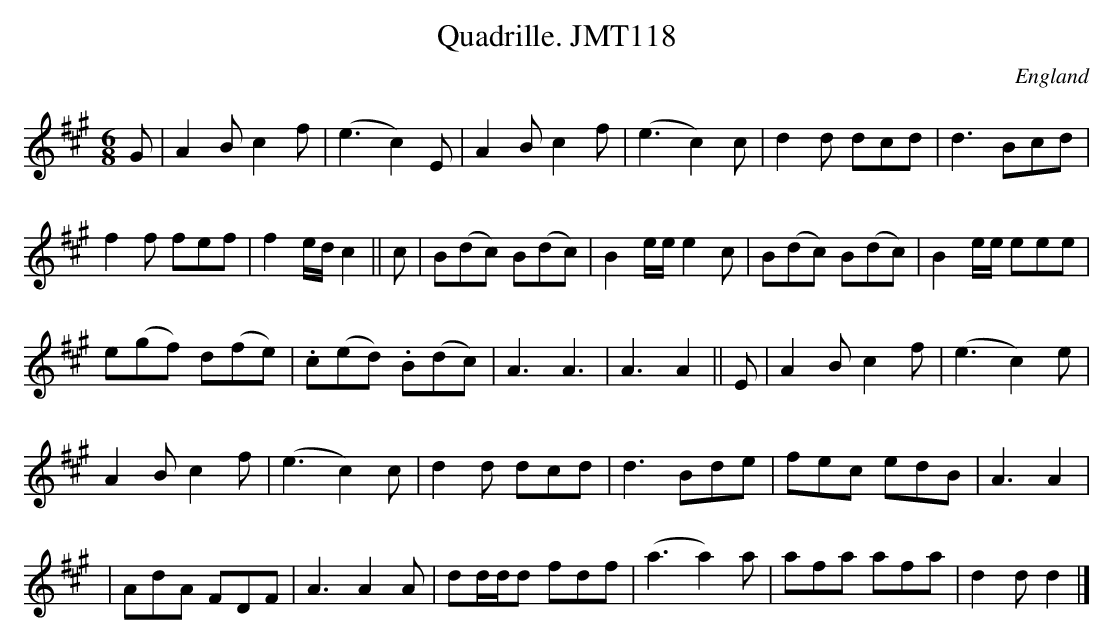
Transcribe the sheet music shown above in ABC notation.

X:1
T:Quadrille. JMT118
M:6/8
L:1/8
O:England
K:A
G | A2Bc2f | (e3c2) E| A2B c2f | (e3c2)c |  d2d dcd | d3Bcd |!
f2f fef |f2e/d/c2 || c | B(dc) B(dc) | B2e/e/ e2c |  B(dc) B(dc) | B2 e/e/ eee |!
e(gf) d(fe) | .c(ed) .B(dc) | A3 A3 | A3 A2 ||E | A2B c2f | (e3c2) e |!
A2B c2f | (e3 c2) c | d2d dcd | d3 Bde | fec edB | A3A2 |!
|
AdA FDF | A3 A2 A | dd/2d/2d fdf | (a3 a2)a | afa afa| d2dd2|]
